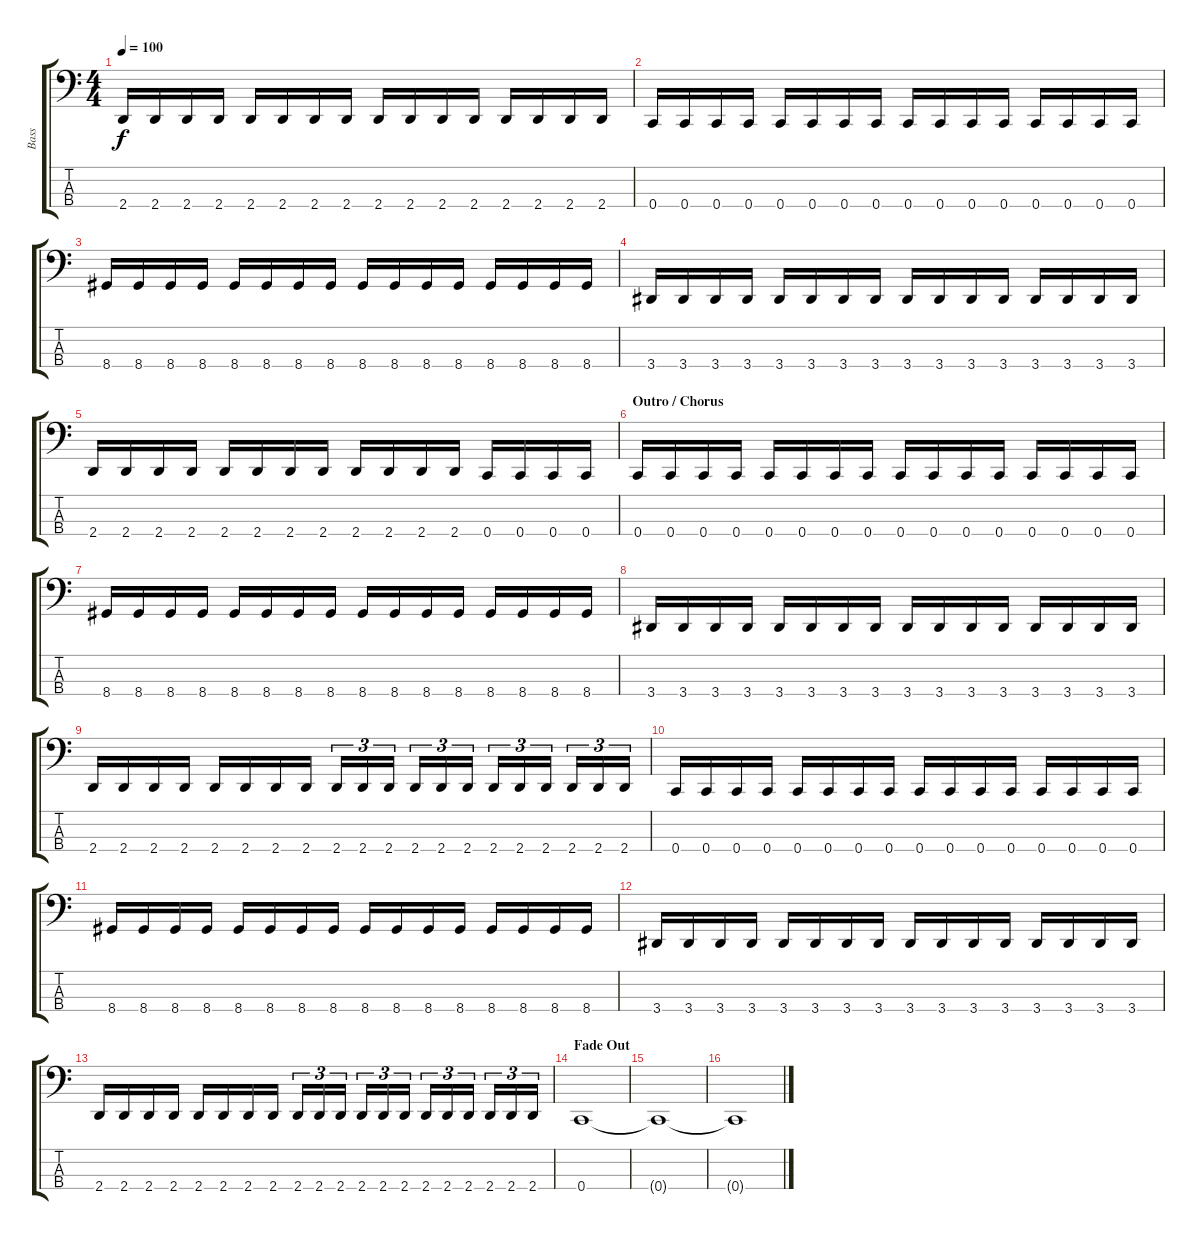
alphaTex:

\track ("Bass" "Bass") {instrument electricbasspick}
\staff {score tabs}
\tuning (F2 C2 G1 C1) {hide}
\ts (4 4)
\tempo 100
\clef f4
\ks c
2.4.16{dy f} 2.4.16 2.4.16 2.4.16 2.4.16 2.4.16 2.4.16 2.4.16 2.4.16 2.4.16 2.4.16 2.4.16 2.4.16 2.4.16 2.4.16 2.4.16 |
0.4.16 0.4.16 0.4.16 0.4.16 0.4.16 0.4.16 0.4.16 0.4.16 0.4.16 0.4.16 0.4.16 0.4.16 0.4.16 0.4.16 0.4.16 0.4.16 |
8.4.16 8.4.16 8.4.16 8.4.16 8.4.16 8.4.16 8.4.16 8.4.16 8.4.16 8.4.16 8.4.16 8.4.16 8.4.16 8.4.16 8.4.16 8.4.16 |
3.4.16 3.4.16 3.4.16 3.4.16 3.4.16 3.4.16 3.4.16 3.4.16 3.4.16 3.4.16 3.4.16 3.4.16 3.4.16 3.4.16 3.4.16 3.4.16 |
2.4.16 2.4.16 2.4.16 2.4.16 2.4.16 2.4.16 2.4.16 2.4.16 2.4.16 2.4.16 2.4.16 2.4.16 0.4.16 0.4.16 0.4.16 0.4.16 |
\section ("" "Outro / Chorus")
0.4.16 0.4.16 0.4.16 0.4.16 0.4.16 0.4.16 0.4.16 0.4.16 0.4.16 0.4.16 0.4.16 0.4.16 0.4.16 0.4.16 0.4.16 0.4.16 |
8.4.16 8.4.16 8.4.16 8.4.16 8.4.16 8.4.16 8.4.16 8.4.16 8.4.16 8.4.16 8.4.16 8.4.16 8.4.16 8.4.16 8.4.16 8.4.16 |
3.4.16 3.4.16 3.4.16 3.4.16 3.4.16 3.4.16 3.4.16 3.4.16 3.4.16 3.4.16 3.4.16 3.4.16 3.4.16 3.4.16 3.4.16 3.4.16 |
2.4.16 2.4.16 2.4.16 2.4.16 2.4.16 2.4.16 2.4.16 2.4.16 2.4.16{tu (3 2)} 2.4.16{tu (3 2)} 2.4.16{tu (3 2)} 2.4.16{tu (3 2)} 2.4.16{tu (3 2)} 2.4.16{tu (3 2)} 2.4.16{tu (3 2)} 2.4.16{tu (3 2)} 2.4.16{tu (3 2)} 2.4.16{tu (3 2)} 2.4.16{tu (3 2)} 2.4.16{tu (3 2)} |
0.4.16 0.4.16 0.4.16 0.4.16 0.4.16 0.4.16 0.4.16 0.4.16 0.4.16 0.4.16 0.4.16 0.4.16 0.4.16 0.4.16 0.4.16 0.4.16 |
8.4.16 8.4.16 8.4.16 8.4.16 8.4.16 8.4.16 8.4.16 8.4.16 8.4.16 8.4.16 8.4.16 8.4.16 8.4.16 8.4.16 8.4.16 8.4.16 |
3.4.16 3.4.16 3.4.16 3.4.16 3.4.16 3.4.16 3.4.16 3.4.16 3.4.16 3.4.16 3.4.16 3.4.16 3.4.16 3.4.16 3.4.16 3.4.16 |
2.4.16 2.4.16 2.4.16 2.4.16 2.4.16 2.4.16 2.4.16 2.4.16 2.4.16{tu (3 2)} 2.4.16{tu (3 2)} 2.4.16{tu (3 2)} 2.4.16{tu (3 2)} 2.4.16{tu (3 2)} 2.4.16{tu (3 2)} 2.4.16{tu (3 2)} 2.4.16{tu (3 2)} 2.4.16{tu (3 2)} 2.4.16{tu (3 2)} 2.4.16{tu (3 2)} 2.4.16{tu (3 2)} |
\section ("" "Fade Out")
0.4.1 |
0.4{t}.1 |
0.4{t}.1
